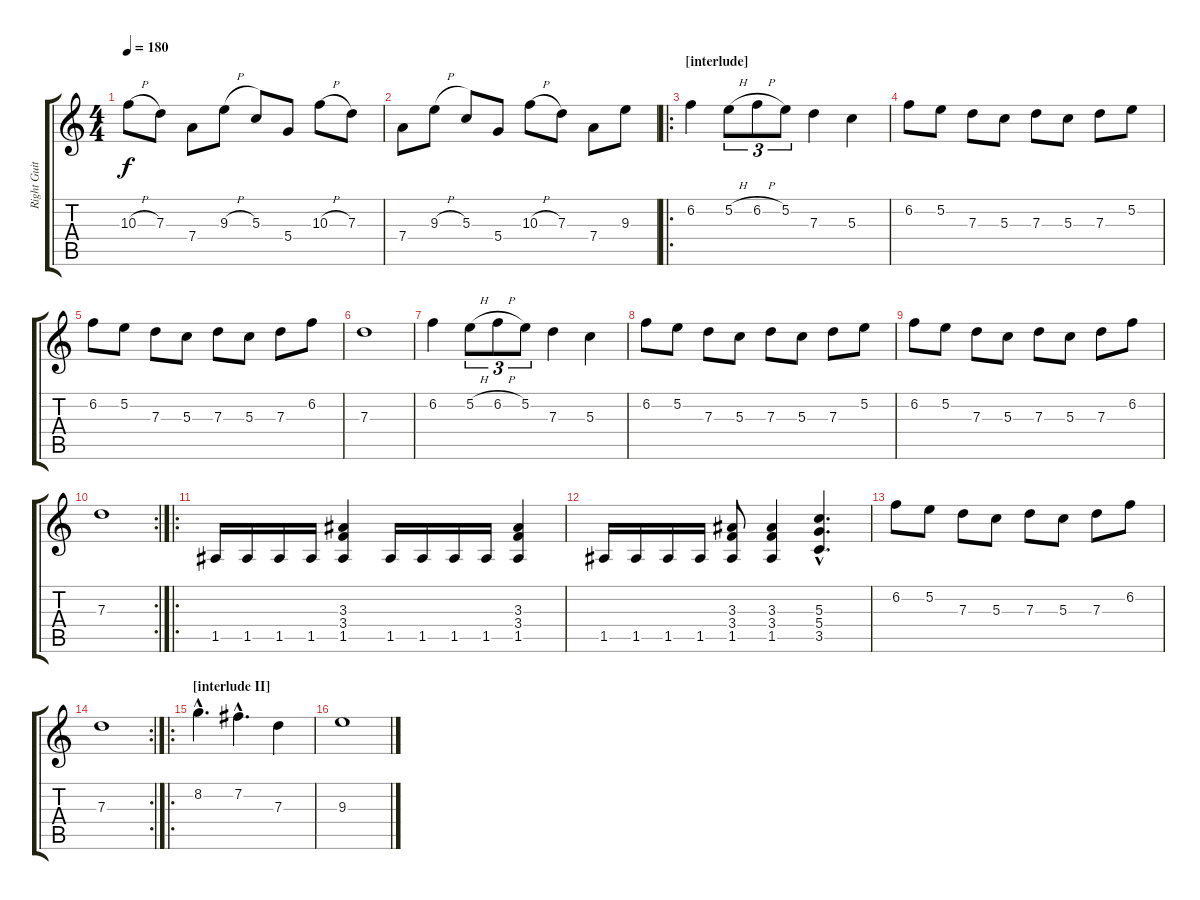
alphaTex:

\track ("Right Guitar" "Right Guit") {instrument distortionguitar}
\staff {score tabs}
\tuning (E4 B3 G3 D3 A2 E2) {hide}
\ts (4 4)
\tempo 180
\clef g2
\ks c
10.3{h}.8{dy f} 7.3.8 7.4.8 9.3{h}.8 5.3.8 5.4.8 10.3{h}.8 7.3.8 |
7.4.8 9.3{h}.8 5.3.8 5.4.8 10.3{h}.8 7.3.8 7.4.8 9.3.8 |
\ro
\section ("" "[interlude]")
6.2.4 5.2{h}.8{tu (3 2)} 6.2{h}.8{tu (3 2)} 5.2.8{tu (3 2)} 7.3.4 5.3.4 |
6.2.8 5.2.8 7.3.8 5.3.8 7.3.8 5.3.8 7.3.8 5.2.8 |
6.2.8 5.2.8 7.3.8 5.3.8 7.3.8 5.3.8 7.3.8 6.2.8 |
7.3.1 |
6.2.4 5.2{h}.8{tu (3 2)} 6.2{h}.8{tu (3 2)} 5.2.8{tu (3 2)} 7.3.4 5.3.4 |
6.2.8 5.2.8 7.3.8 5.3.8 7.3.8 5.3.8 7.3.8 5.2.8 |
6.2.8 5.2.8 7.3.8 5.3.8 7.3.8 5.3.8 7.3.8 6.2.8 |
\rc 2
7.3.1 |
\ro
1.5.16 1.5.16 1.5.16 1.5.16 (3.3 3.4 1.5).4 1.5.16 1.5.16 1.5.16 1.5.16 (3.3 3.4 1.5).4 |
1.5.16 1.5.16 1.5.16 1.5.16 (3.3 3.4 1.5).8 (3.3 3.4 1.5).4 (5.3{hac} 5.4{hac} 3.5{hac}).4{d} |
6.2.8 5.2.8 7.3.8 5.3.8 7.3.8 5.3.8 7.3.8 6.2.8 |
\rc 2
7.3.1 |
\ro
\section ("" "[interlude II]")
8.2{hac}.4{d} 7.2{hac}.4{d} 7.3.4 |
9.3.1
